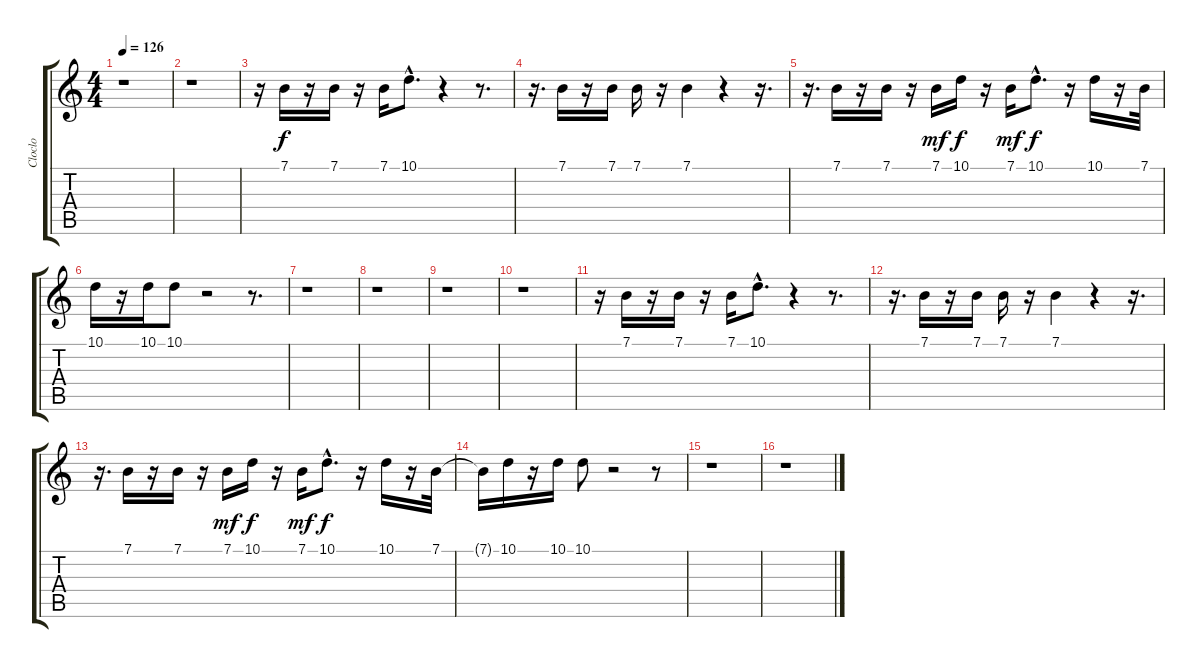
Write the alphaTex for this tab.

\track ("Cloclo" "Cloclo") {instrument altosax}
\staff {score tabs}
\tuning (E4 B3 G3 D3 A2 E2) {hide}
\ts (4 4)
\tempo 126
\clef g2
\ks c
r.1{dy f} |
r.1 |
r.16 7.1.16 r.16 7.1.16 r.16 7.1.16 10.1{hac}.8{d} r.4 r.8{d} |
r.16{d} 7.1.16 r.16 7.1.16 7.1.16 r.16 7.1.4 r.4 r.16{d} |
r.16{d} 7.1.16 r.16 7.1.16 r.16 7.1.16{dy mf} 10.1.16{dy f} r.16 7.1.16{dy mf} 10.1{hac}.8{d dy f} r.16 10.1.16 r.16 7.1.32 |
10.1.16 r.16 10.1.16 10.1.8 r.2 r.8{d} |
r.1 |
r.1 |
r.1 |
r.1 |
r.16 7.1.16{volume 8} r.16 7.1.16{volume 7} r.16 7.1.16 10.1{hac}.8{d} r.4 r.8{d} |
r.16{d} 7.1.16{volume 6} r.16 7.1.16{volume 6} 7.1.16 r.16 7.1.4 r.4 r.16{d} |
r.16{d} 7.1.16{volume 5} r.16 7.1.16{volume 4} r.16 7.1.16{dy mf} 10.1.16{dy f} r.16 7.1.16{dy mf volume 4} 10.1{hac}.8{d dy f} r.16 10.1.16{volume 4} r.16 7.1.32{volume 3} |
7.1{t}.16 10.1.16 r.16 10.1.16{volume 3} 10.1.8 r.2 r.8 |
r.1 |
r.1
